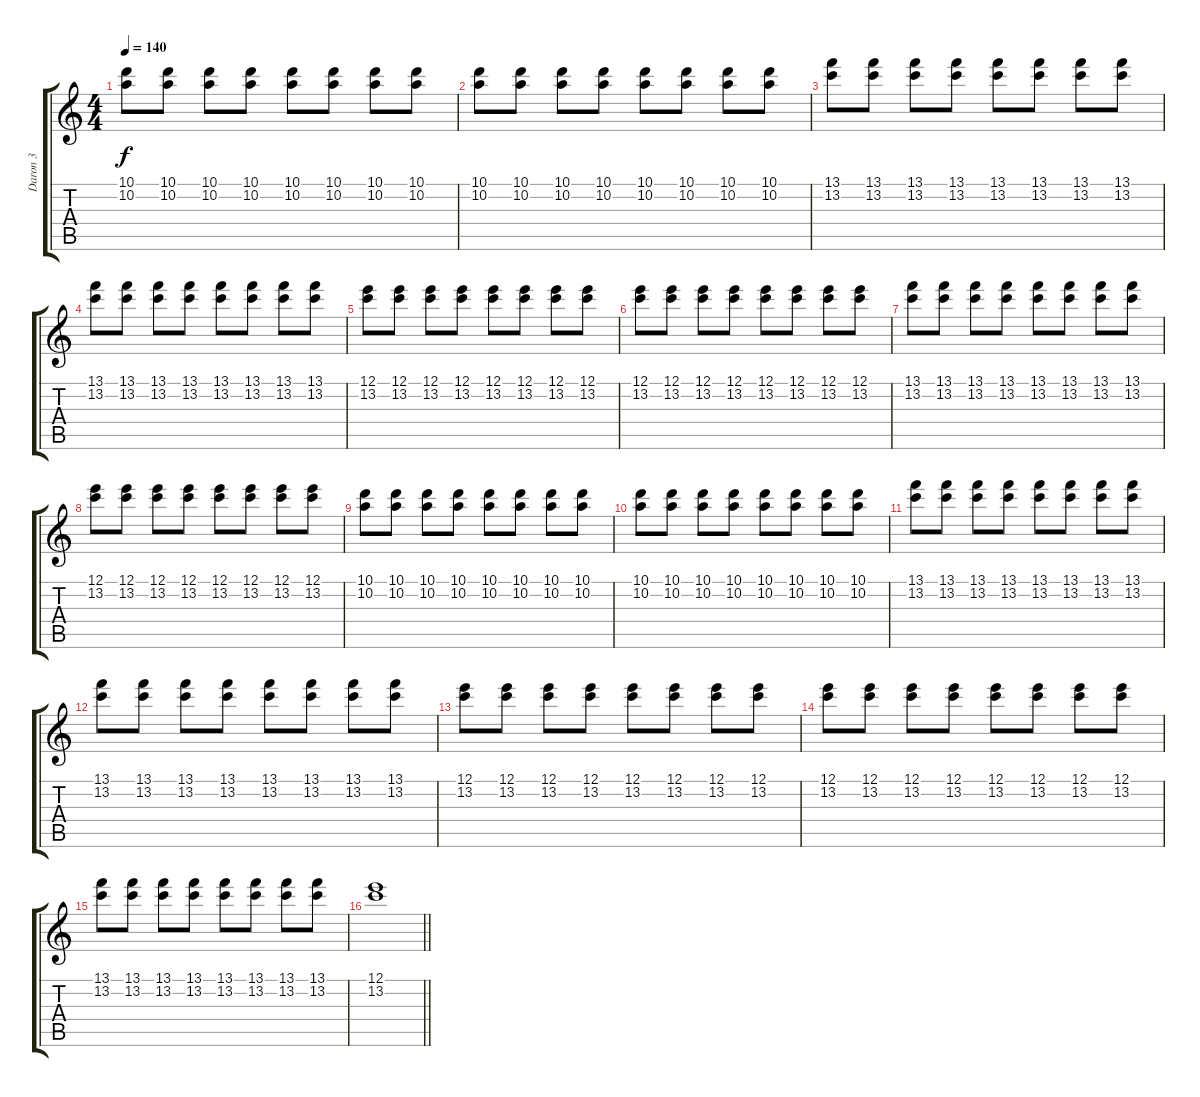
\track ("Daron 3" "Daron 3") {instrument electricguitarclean}
\staff {score tabs}
\tuning (E4 B3 G3 D3 A2 D2) {hide}
\ts (4 4)
\tempo 140
\clef g2
\ks c
(10.1 10.2).8{dy f} (10.1 10.2).8 (10.1 10.2).8 (10.1 10.2).8 (10.1 10.2).8 (10.1 10.2).8 (10.1 10.2).8 (10.1 10.2).8 |
(10.1 10.2).8 (10.1 10.2).8 (10.1 10.2).8 (10.1 10.2).8 (10.1 10.2).8 (10.1 10.2).8 (10.1 10.2).8 (10.1 10.2).8 |
(13.1 13.2).8 (13.1 13.2).8 (13.1 13.2).8 (13.1 13.2).8 (13.1 13.2).8 (13.1 13.2).8 (13.1 13.2).8 (13.1 13.2).8 |
(13.1 13.2).8 (13.1 13.2).8 (13.1 13.2).8 (13.1 13.2).8 (13.1 13.2).8 (13.1 13.2).8 (13.1 13.2).8 (13.1 13.2).8 |
(12.1 13.2).8 (12.1 13.2).8 (12.1 13.2).8 (12.1 13.2).8 (12.1 13.2).8 (12.1 13.2).8 (12.1 13.2).8 (12.1 13.2).8 |
(12.1 13.2).8 (12.1 13.2).8 (12.1 13.2).8 (12.1 13.2).8 (12.1 13.2).8 (12.1 13.2).8 (12.1 13.2).8 (12.1 13.2).8 |
(13.1 13.2).8 (13.1 13.2).8 (13.1 13.2).8 (13.1 13.2).8 (13.1 13.2).8 (13.1 13.2).8 (13.1 13.2).8 (13.1 13.2).8 |
(12.1 13.2).8 (12.1 13.2).8 (12.1 13.2).8 (12.1 13.2).8 (12.1 13.2).8 (12.1 13.2).8 (12.1 13.2).8 (12.1 13.2).8 |
(10.1 10.2).8 (10.1 10.2).8 (10.1 10.2).8 (10.1 10.2).8 (10.1 10.2).8 (10.1 10.2).8 (10.1 10.2).8 (10.1 10.2).8 |
(10.1 10.2).8 (10.1 10.2).8 (10.1 10.2).8 (10.1 10.2).8 (10.1 10.2).8 (10.1 10.2).8 (10.1 10.2).8 (10.1 10.2).8 |
(13.1 13.2).8 (13.1 13.2).8 (13.1 13.2).8 (13.1 13.2).8 (13.1 13.2).8 (13.1 13.2).8 (13.1 13.2).8 (13.1 13.2).8 |
(13.1 13.2).8 (13.1 13.2).8 (13.1 13.2).8 (13.1 13.2).8 (13.1 13.2).8 (13.1 13.2).8 (13.1 13.2).8 (13.1 13.2).8 |
(12.1 13.2).8 (12.1 13.2).8 (12.1 13.2).8 (12.1 13.2).8 (12.1 13.2).8 (12.1 13.2).8 (12.1 13.2).8 (12.1 13.2).8 |
(12.1 13.2).8 (12.1 13.2).8 (12.1 13.2).8 (12.1 13.2).8 (12.1 13.2).8 (12.1 13.2).8 (12.1 13.2).8 (12.1 13.2).8 |
(13.1 13.2).8 (13.1 13.2).8 (13.1 13.2).8 (13.1 13.2).8 (13.1 13.2).8 (13.1 13.2).8 (13.1 13.2).8 (13.1 13.2).8 |
\barLineRight lightlight
(12.1 13.2).1
